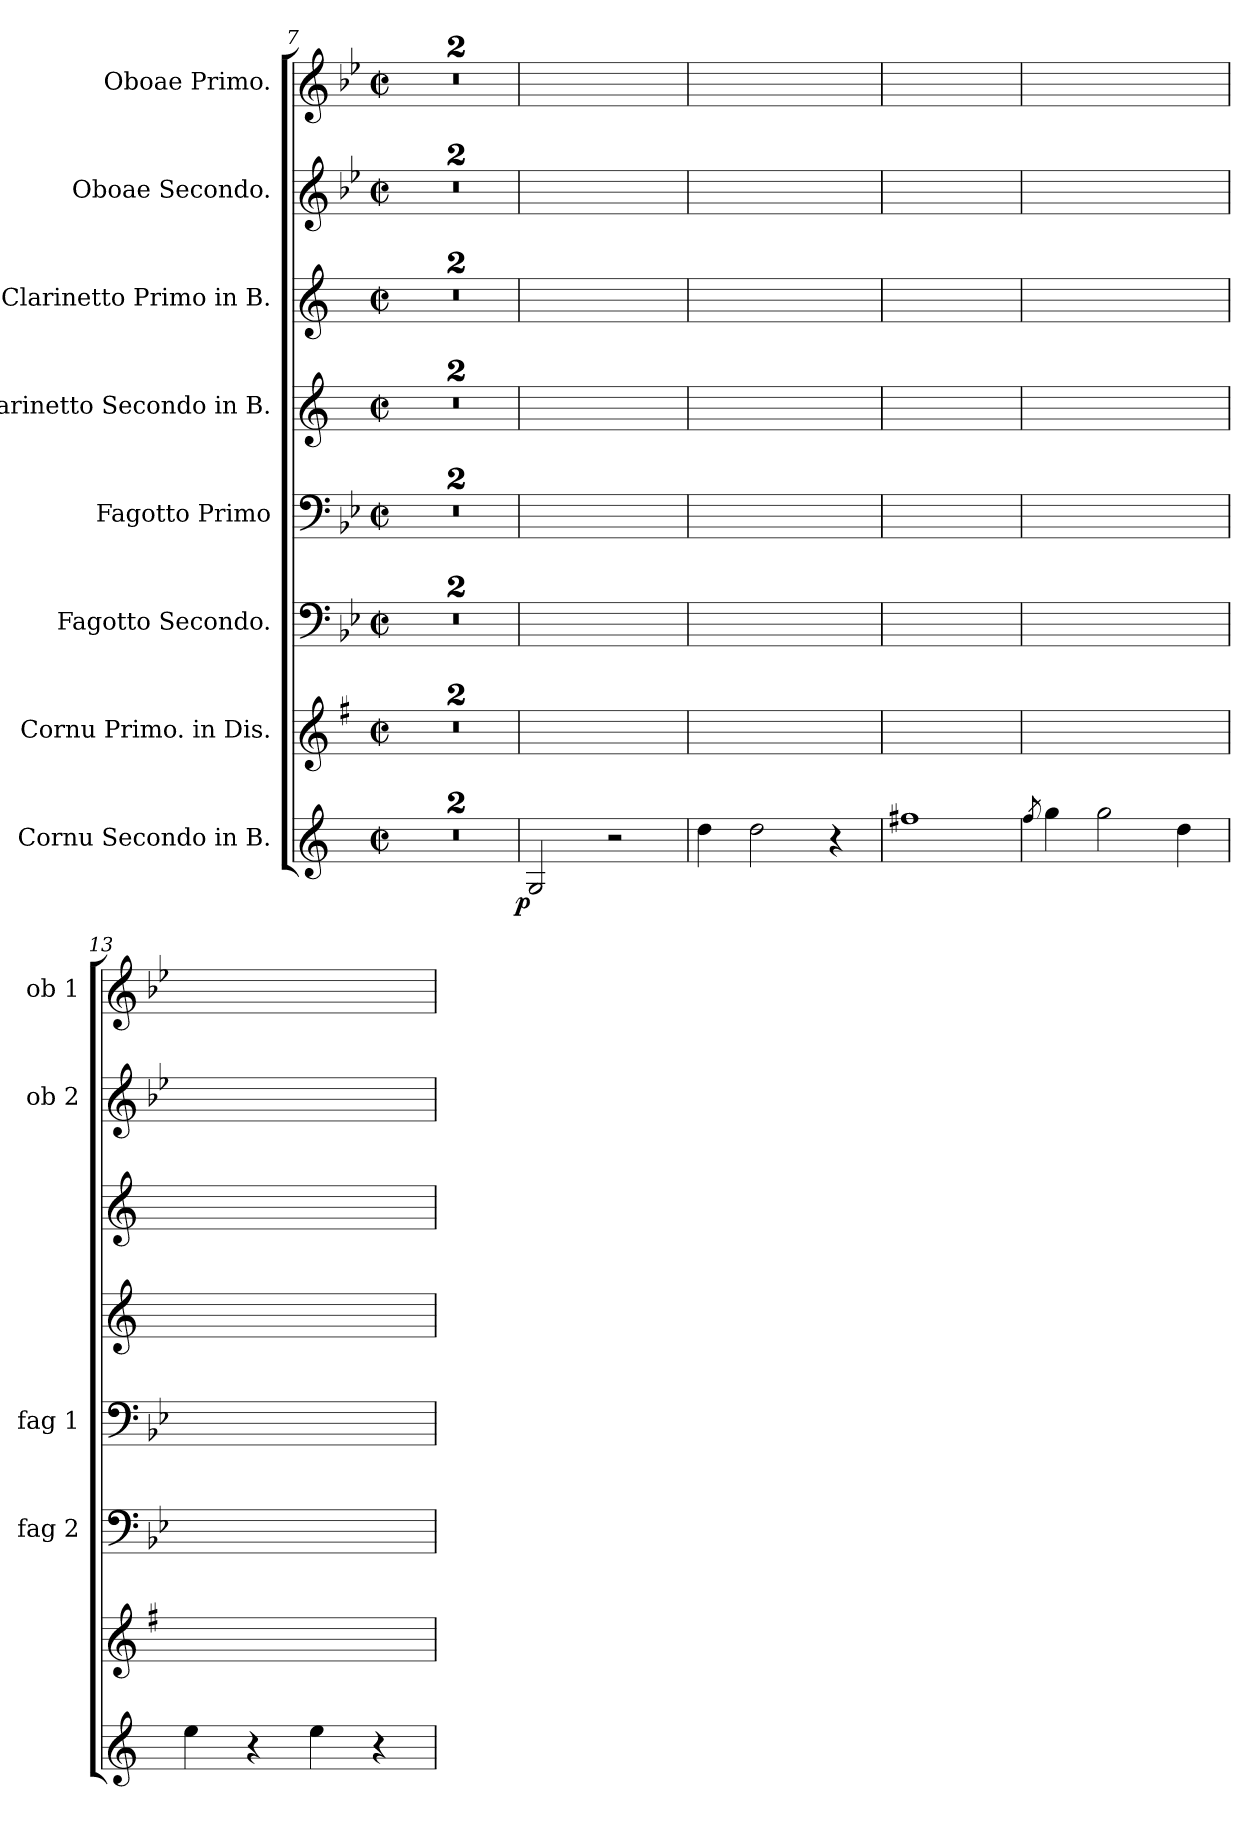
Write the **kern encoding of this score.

**kern	**dynam	**kern	**kern	**kern	**kern	**kern	**kern	**kern
*part8	*part8	*part7	*part6	*part5	*part4	*part3	*part2	*part1
*staff8	*staff8	*staff7	*staff6	*staff5	*staff4	*staff3	*staff2	*staff1
*I"Cornu Secondo in B.	*	*I"Cornu Primo. in Dis.	*I"Fagotto Secondo.	*I"Fagotto Primo	*I"Clarinetto Secondo in B.	*I"Clarinetto Primo in B.	*I"Oboae Secondo.	*I"Oboae Primo.
*	*	*	*I'fag 2	*I'fag 1	*	*	*I'ob 2	*I'ob 1
*clefG2	*	*clefG2	*clefF4	*clefF4	*clefG2	*clefG2	*clefG2	*clefG2
*ITrd1c2	*	*ITrd5c9	*	*	*ITrd1c2	*ITrd1c2	*	*
*k[b-e-]	*	*k[b-e-]	*k[b-e-]	*k[b-e-]	*k[b-e-]	*k[b-e-]	*k[b-e-]	*k[b-e-]
*B-:	*	*B-:	*B-:	*B-:	*B-:	*B-:	*B-:	*B-:
*M2/2	*	*M2/2	*M2/2	*M2/2	*M2/2	*M2/2	*M2/2	*M2/2
*met(c|)	*	*met(c|)	*met(c|)	*met(c|)	*met(c|)	*met(c|)	*met(c|)	*met(c|)
=7	=7	=7	=7	=7	=7	=7	=7	=7
1ryy	.	1ryy	1ryy	1ryy	1ryy	1ryy	1ryy	1ryy
=8	=8	=8	=8	=8	=8	=8	=8	=8
1ryy	.	1ryy	1ryy	1ryy	1ryy	1ryy	1ryy	1ryy
=9	=9	=9	=9	=9	=9	=9	=9	=9
!	!LO:DY:b:rj	!	!	!	!	!	!	!
2F/	p.	1ryy	1ryy	1ryy	1ryy	1ryy	1ryy	1ryy
2r	.	.	.	.	.	.	.	.
=10	=10	=10	=10	=10	=10	=10	=10	=10
4cc\	.	1ryy	1ryy	1ryy	1ryy	1ryy	1ryy	1ryy
2cc\	.	.	.	.	.	.	.	.
4r	.	.	.	.	.	.	.	.
=11	=11	=11	=11	=11	=11	=11	=11	=11
1een	.	1ryy	1ryy	1ryy	1ryy	1ryy	1ryy	1ryy
=12	=12	=12	=12	=12	=12	=12	=12	=12
8qee-	.	.	.	.	.	.	.	.
4ff\	.	1ryy	1ryy	1ryy	1ryy	1ryy	1ryy	1ryy
2ff\	.	.	.	.	.	.	.	.
4cc\	.	.	.	.	.	.	.	.
=13	=13	=13	=13	=13	=13	=13	=13	=13
4dd\	.	1ryy	1ryy	1ryy	1ryy	1ryy	1ryy	1ryy
4r	.	.	.	.	.	.	.	.
4dd\	.	.	.	.	.	.	.	.
4r	.	.	.	.	.	.	.	.
=	=	=	=	=	=	=	=	=
*-	*-	*-	*-	*-	*-	*-	*-	*-
